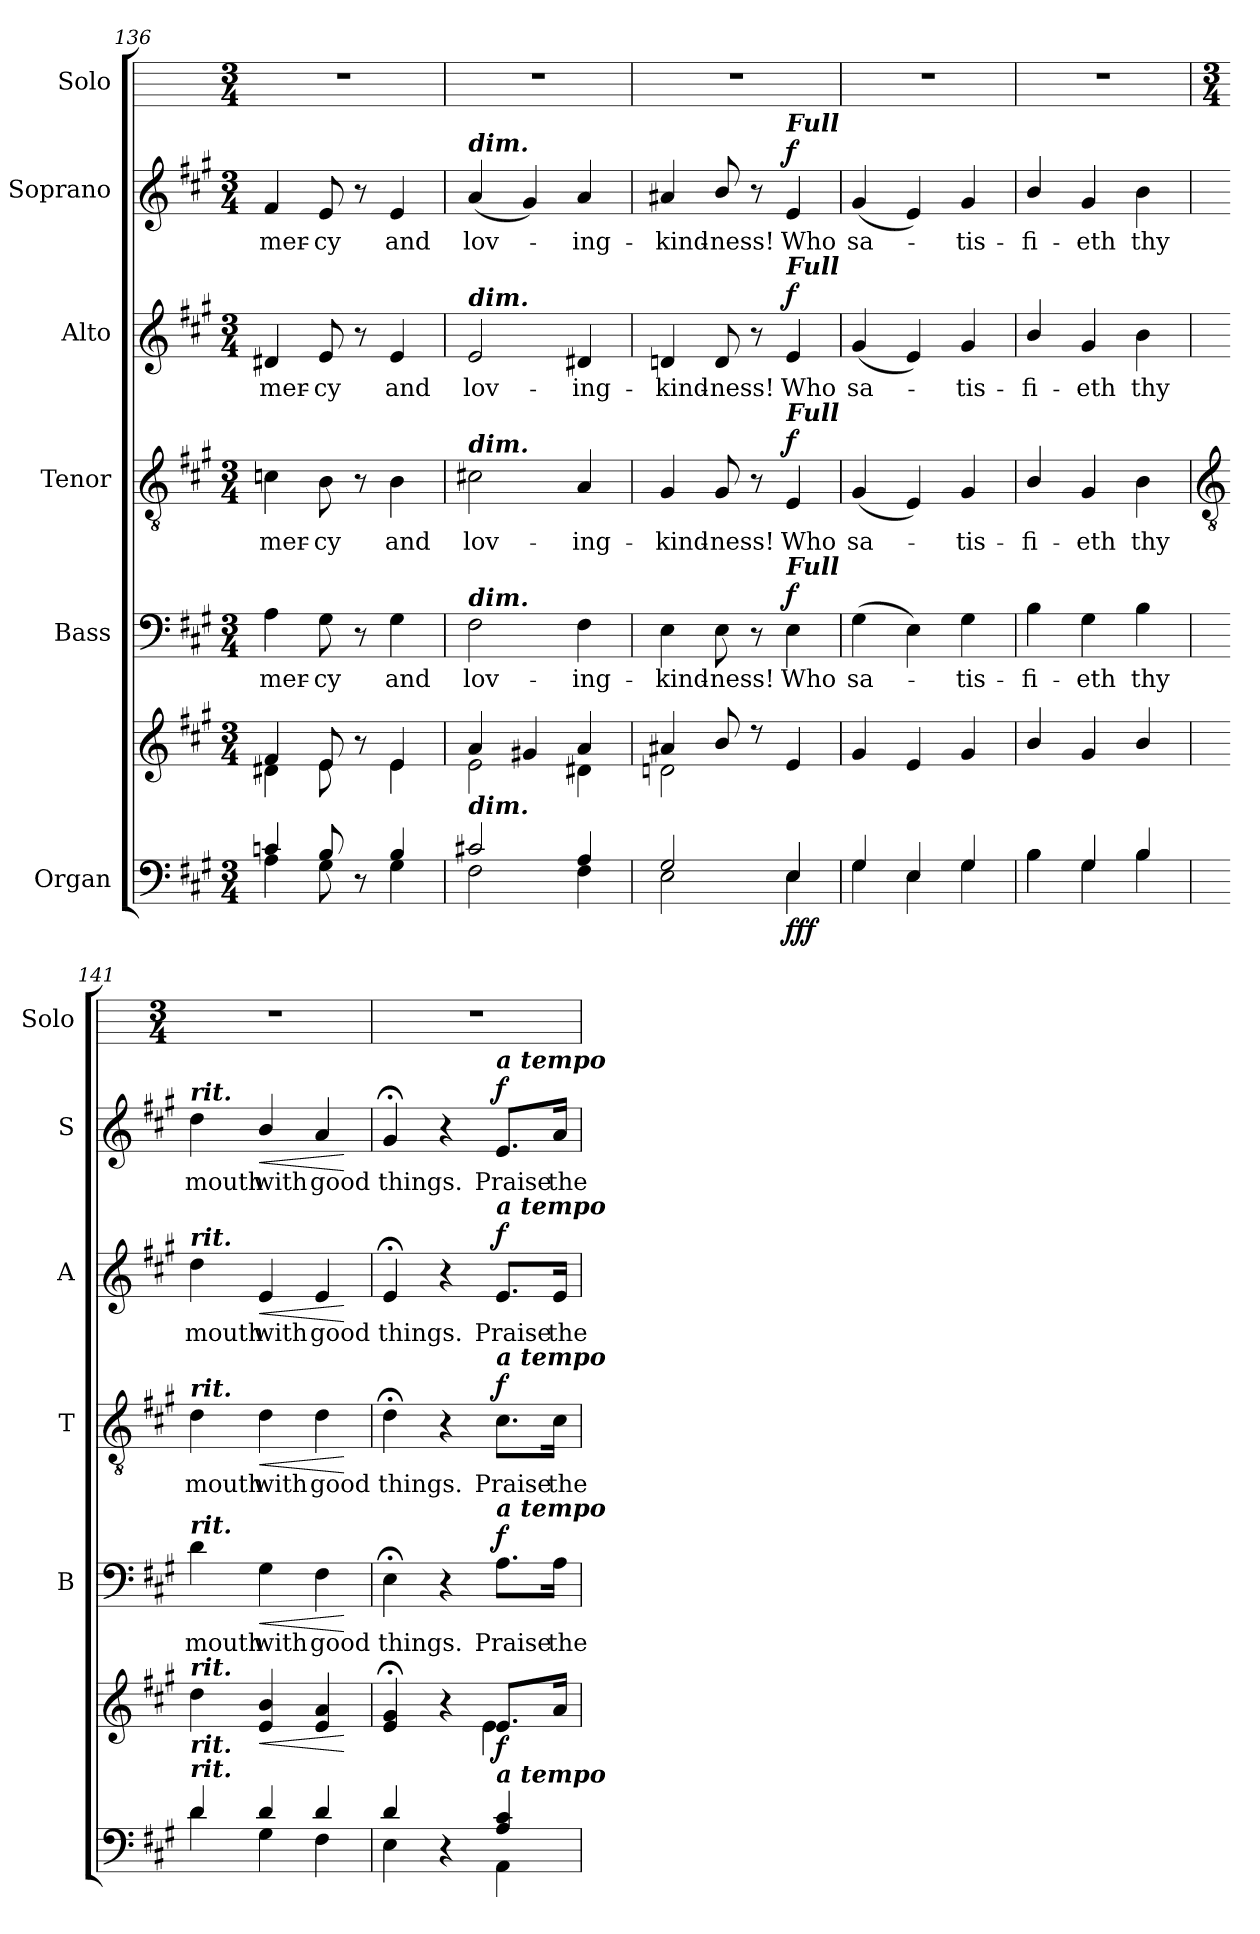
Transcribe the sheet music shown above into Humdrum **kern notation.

**kern	**kern	**dynam	**kern	**text	**dynam	**kern	**text	**dynam	**kern	**text	**dynam	**kern	**text	**dynam	**kern
*part6	*part6	*part6	*part5	*part5	*part5	*part4	*part4	*part4	*part3	*part3	*part3	*part2	*part2	*part2	*part1
*staff7	*staff6	*staff6/7	*staff5	*staff5	*staff5	*staff4	*staff4	*staff4	*staff3	*staff3	*staff3	*staff2	*staff2	*staff2	*staff1
*I"Organ	*	*	*I"Bass	*	*	*I"Tenor	*	*	*I"Alto	*	*	*I"Soprano	*	*	*I"Solo
*	*	*	*I'B	*	*	*I'T	*	*	*I'A	*	*	*I'S	*	*	*I'Solo
*clefF4	*clefG2	*	*clefF4	*	*	*clefGv2	*	*	*clefG2	*	*	*clefG2	*	*	*
*k[f#c#g#]	*k[f#c#g#]	*	*k[f#c#g#]	*	*	*k[f#c#g#]	*	*	*k[f#c#g#]	*	*	*k[f#c#g#]	*	*	*
*A:	*A:	*	*A:	*	*	*A:	*	*	*A:	*	*	*A:	*	*	*
*M3/4	*M3/4	*	*M3/4	*	*	*M3/4	*	*	*M3/4	*	*	*M3/4	*	*	*M3/4
=136	=136	=136	=136	=136	=136	=136	=136	=136	=136	=136	=136	=136	=136	=136	=136
*^	*^	*	*	*	*	*	*	*	*	*	*	*	*	*	*
!	!	!	!	!	!	!LO:LY:b	!	!	!LO:LY:b	!	!	!LO:LY:b	!	!	!LO:LY:b	!	!
4cn/	4A\	4f#	4d#X\	.	4A	mer-	.	4cn	mer-	.	4d#X	mer-	.	4f#	mer-	.	2.r
!	!	!	!	!	!	!LO:LY:b	!	!	!LO:LY:b	!	!	!LO:LY:b	!	!	!LO:LY:b	!	!
8B/	8G#\	8e	8e\	.	8G#	-cy	.	8B	-cy	.	8e	-cy	.	8e	-cy	.	.
8ryy	8r	8r	8ryy	.	8r	.	.	8r	.	.	8r	.	.	8r	.	.	.
!	!	!	!	!	!	!LO:LY:b	!	!	!LO:LY:b	!	!	!LO:LY:b	!	!	!LO:LY:b	!	!
4B/	4G#\	4e	4e\	.	4G#	and	.	4B	and	.	4e	and	.	4e	and	.	.
=137	=137	=137	=137	=137	=137	=137	=137	=137	=137	=137	=137	=137	=137	=137	=137	=137	=137
!	!	!	!	!	!	!	!	!	!	!	!	!	!	!LO:TX:a:Bi:t=dim.	!	!	!
!	!	!	!	!	!	!	!	!	!	!	!LO:TX:a:Bi:t=dim.	!	!	!	!	!	!
!	!	!	!	!	!	!	!	!LO:TX:a:Bi:t=dim.	!	!	!	!	!	!	!	!	!
!	!	!	!	!	!LO:TX:a:Bi:t=dim.	!	!	!	!	!	!	!	!	!	!	!	!
!	!	!LO:TX:b:Bi:t=dim.	!	!	!	!	!	!	!	!	!	!	!	!	!	!	!
!	!	!	!	!	!	!LO:LY:b	!	!	!LO:LY:b	!	!	!LO:LY:b	!	!	!LO:LY:b	!	!
2c#X/	2F#\	4a	2e\	.	2F#	lov-	.	2c#X	lov-	.	2e	lov-	.	(<4a	lov-	.	2.r
.	.	4g#X	.	.	.	.	.	.	.	.	.	.	.	4g#)	.	.	.
!	!	!	!	!	!	!LO:LY:b	!	!	!LO:LY:b	!	!	!LO:LY:b	!	!	!LO:LY:b	!	!
4A/	4F#\	4a	4d#X\	.	4F#	-ing-	.	4A	-ing-	.	4d#X	-ing-	.	4a	ing-	.	.
=138	=138	=138	=138	=138	=138	=138	=138	=138	=138	=138	=138	=138	=138	=138	=138	=138	=138
!	!	!	!	!	!	!LO:LY:b	!	!	!LO:LY:b	!	!	!LO:LY:b	!	!	!LO:LY:b	!	!
2G#/	2E\	4a#X	2dn\	.	4E	-kind-	.	4G#	-kind-	.	4dn	-kind-	.	4a#X	-kind-	.	2.r
!	!	!	!	!	!	!LO:LY:b	!	!	!LO:LY:b	!	!	!LO:LY:b	!	!	!LO:LY:b	!	!
.	.	8b/	.	.	8E\	-ness!	.	8G#/	-ness!	.	8d/	-ness!	.	8b/	-ness!	.	.
.	.	8r	.	.	8r	.	.	8r	.	.	8r	.	.	8r	.	.	.
!	!	!	!	!	!	!	!	!	!	!	!	!	!	!LO:TX:a:Bi:t=Full	!	!	!
!	!	!	!	!	!	!	!	!	!	!	!LO:TX:a:Bi:t=Full	!	!	!	!	!	!
!	!	!	!	!	!	!	!	!LO:TX:a:Bi:t=Full	!	!	!	!	!	!	!	!	!
!	!	!	!	!	!LO:TX:a:Bi:t=Full	!	!	!	!	!	!	!	!	!	!	!	!
!	!	!	!	!LO:DY:b=2	!	!LO:LY:b	!	!	!LO:LY:b	!	!	!LO:LY:b	!	!	!LO:LY:b	!	!
!	!	!	!	!LO:DY:n=1:b=2	!	!	!	!	!	!	!	!	!	!	!	!	!
!	!	!	!	!LO:DY:n=2:b	!	!	!LO:DY:b	!	!	!LO:DY:b	!	!	!LO:DY:b	!	!	!LO:DY:b	!
4E/	4E\	4e	4ryy	f f f	4E	Who	f	4E	Who	f	4e	Who	f	4e	Who	f	.
=139	=139	=139	=139	=139	=139	=139	=139	=139	=139	=139	=139	=139	=139	=139	=139	=139	=139
!	!	!	!	!	!	!LO:LY:b	!	!	!LO:LY:b	!	!	!LO:LY:b	!	!	!LO:LY:b	!	!
4G#/	4G#\	4g#	2.ryy	.	(>4G#	sa-	.	(<4G#	sa-	.	(<4g#	sa-	.	(<4g#	sa-	.	2.r
4E/	4E\	4e	.	.	4E)	.	.	4E)	.	.	4e)	.	.	4e)	.	.	.
!	!	!	!	!	!	!LO:LY:b	!	!	!LO:LY:b	!	!	!LO:LY:b	!	!	!LO:LY:b	!	!
4G#/	4G#\	4g#	.	.	4G#	tis-	.	4G#	tis-	.	4g#	tis-	.	4g#	tis-	.	.
=140	=140	=140	=140	=140	=140	=140	=140	=140	=140	=140	=140	=140	=140	=140	=140	=140	=140
!	!	!	!	!	!	!LO:LY:b	!	!	!LO:LY:b	!	!	!LO:LY:b	!	!	!LO:LY:b	!	!
4B\	4B\	4b/	2.ryy	.	4B\	-fi-	.	4B/	-fi-	.	4b/	-fi-	.	4b/	-fi-	.	2.r
!	!	!	!	!	!	!LO:LY:b	!	!	!LO:LY:b	!	!	!LO:LY:b	!	!	!LO:LY:b	!	!
4G#/	4G#\	4g#	.	.	4G#	-eth	.	4G#	-eth	.	4g#	-eth	.	4g#	-eth	.	.
!	!	!	!	!	!	!LO:LY:b	!	!	!LO:LY:b	!	!	!LO:LY:b	!	!	!LO:LY:b	!	!
4B/	4B\	4b	.	.	4B	thy	.	4B	thy	.	4b	thy	.	4b	thy	.	.
!!LO:LB:g=z
=141	=141	=141	=141	=141	=141	=141	=141	=141	=141	=141	=141	=141	=141	=141	=141	=141	=141
*	*	*	*	*	*	*	*	*clefGv2	*	*	*	*	*	*	*	*	*
*	*	*	*	*	*	*	*	*	*	*	*	*	*	*	*	*	*M3/4
!	!	!	!	!	!	!	!	!	!	!	!	!	!	!LO:TX:a:Bi:t=rit.	!	!	!
!	!	!	!	!	!	!	!	!	!	!	!LO:TX:a:Bi:t=rit.	!	!	!	!	!	!
!	!	!	!	!	!	!	!	!LO:TX:a:Bi:t=rit.	!	!	!	!	!	!	!	!	!
!	!	!	!	!	!LO:TX:a:Bi:t=rit.	!	!	!	!	!	!	!	!	!	!	!	!
!	!	!LO:TX:a:Bi:t=rit.	!	!	!	!	!	!	!	!	!	!	!	!	!	!	!
!LO:TX:a:Bi:t=rit.	!	!	!	!	!	!	!	!	!	!	!	!	!	!	!	!	!
!LO:TX:a:Bi:t=rit.	!	!	!	!	!	!	!	!	!	!	!	!	!	!	!	!	!
!	!	!	!	!	!	!LO:LY:b	!	!	!LO:LY:b	!	!	!LO:LY:b	!	!	!LO:LY:b	!	!
4d/	4d\	4dd	2.ryy	.	4d	mouth	.	4d	mouth	.	4dd	mouth	.	4dd	mouth	.	2.r
!	!	!	!	!LO:HP:b	!	!LO:LY:b	!LO:HP:b	!	!LO:LY:b	!LO:HP:b	!	!LO:LY:b	!LO:HP:b	!	!LO:LY:b	!LO:HP:b	!
4d/	4G#\	4e/ 4b/	.	<	4G#\	with	<	4d\	with	<	4e/	with	<	4b/	with	<	.
!	!	!	!	!	!	!LO:LY:b	!	!	!LO:LY:b	!	!	!LO:LY:b	!	!	!LO:LY:b	!	!
4d/	4F#\	4e 4a	.	.	4F#	good	.	4d	good	.	4e	good	.	4a	good	.	.
*v	*v	*	*	*	*	*	*	*	*	*	*	*	*	*	*	*	*
*	*v	*v	*	*	*	*	*	*	*	*	*	*	*	*	*	*
.	.	[	.	.	[	.	.	[	.	.	[	.	.	[	.
=142	=142	=142	=142	=142	=142	=142	=142	=142	=142	=142	=142	=142	=142	=142	=142
*^	*^	*	*	*	*	*	*	*	*	*	*	*	*	*	*
!	!	!	!	!	!	!LO:LY:b	!	!	!LO:LY:b	!	!	!LO:LY:b	!	!	!LO:LY:b	!	!
4d/	4E\	4e;< 4g#;<	2ryy	.	4E;<	things.	.	4d;<	things.	.	4e;<	things.	.	4g#;<	things.	.	2.r
4ryy	4r	4r	.	.	4r	.	.	4r	.	.	4r	.	.	4r	.	.	.
!	!	!	!	!	!	!	!	!	!	!	!	!	!	!LO:TX:a:Bi:t=a tempo	!	!	!
!	!	!	!	!	!	!	!	!	!	!	!LO:TX:a:Bi:t=a tempo	!	!	!	!	!	!
!	!	!	!	!	!	!	!	!LO:TX:a:Bi:t=a tempo	!	!	!	!	!	!	!	!	!
!	!	!	!	!	!LO:TX:a:Bi:t=a tempo	!	!	!	!	!	!	!	!	!	!	!	!
!LO:TX:a:Bi:t=a tempo	!	!	!	!	!	!	!	!	!	!	!	!	!	!	!	!	!
!	!	!	!	!LO:DY:b	!	!LO:LY:b	!LO:DY:b	!	!LO:LY:b	!LO:DY:b	!	!LO:LY:b	!LO:DY:b	!	!LO:LY:b	!LO:DY:b	!
4A/ 4c#/	4AA\	8.eL	4e\	f	8.A\L	Praise	f	8.c#\L	Praise	f	8.e/L	Praise	f	8.e/L	Praise	f	.
!	!	!	!	!	!	!LO:LY:b	!	!	!LO:LY:b	!	!	!LO:LY:b	!	!	!LO:LY:b	!	!
.	.	16aJ	.	.	16A\Jk	the	.	16c#\Jk	the	.	16e/Jk	the	.	16a/Jk	the	.	.
*v	*v	*	*	*	*	*	*	*	*	*	*	*	*	*	*	*	*
*	*v	*v	*	*	*	*	*	*	*	*	*	*	*	*	*	*
=	=	=	=	=	=	=	=	=	=	=	=	=	=	=	=
*-	*-	*-	*-	*-	*-	*-	*-	*-	*-	*-	*-	*-	*-	*-	*-
